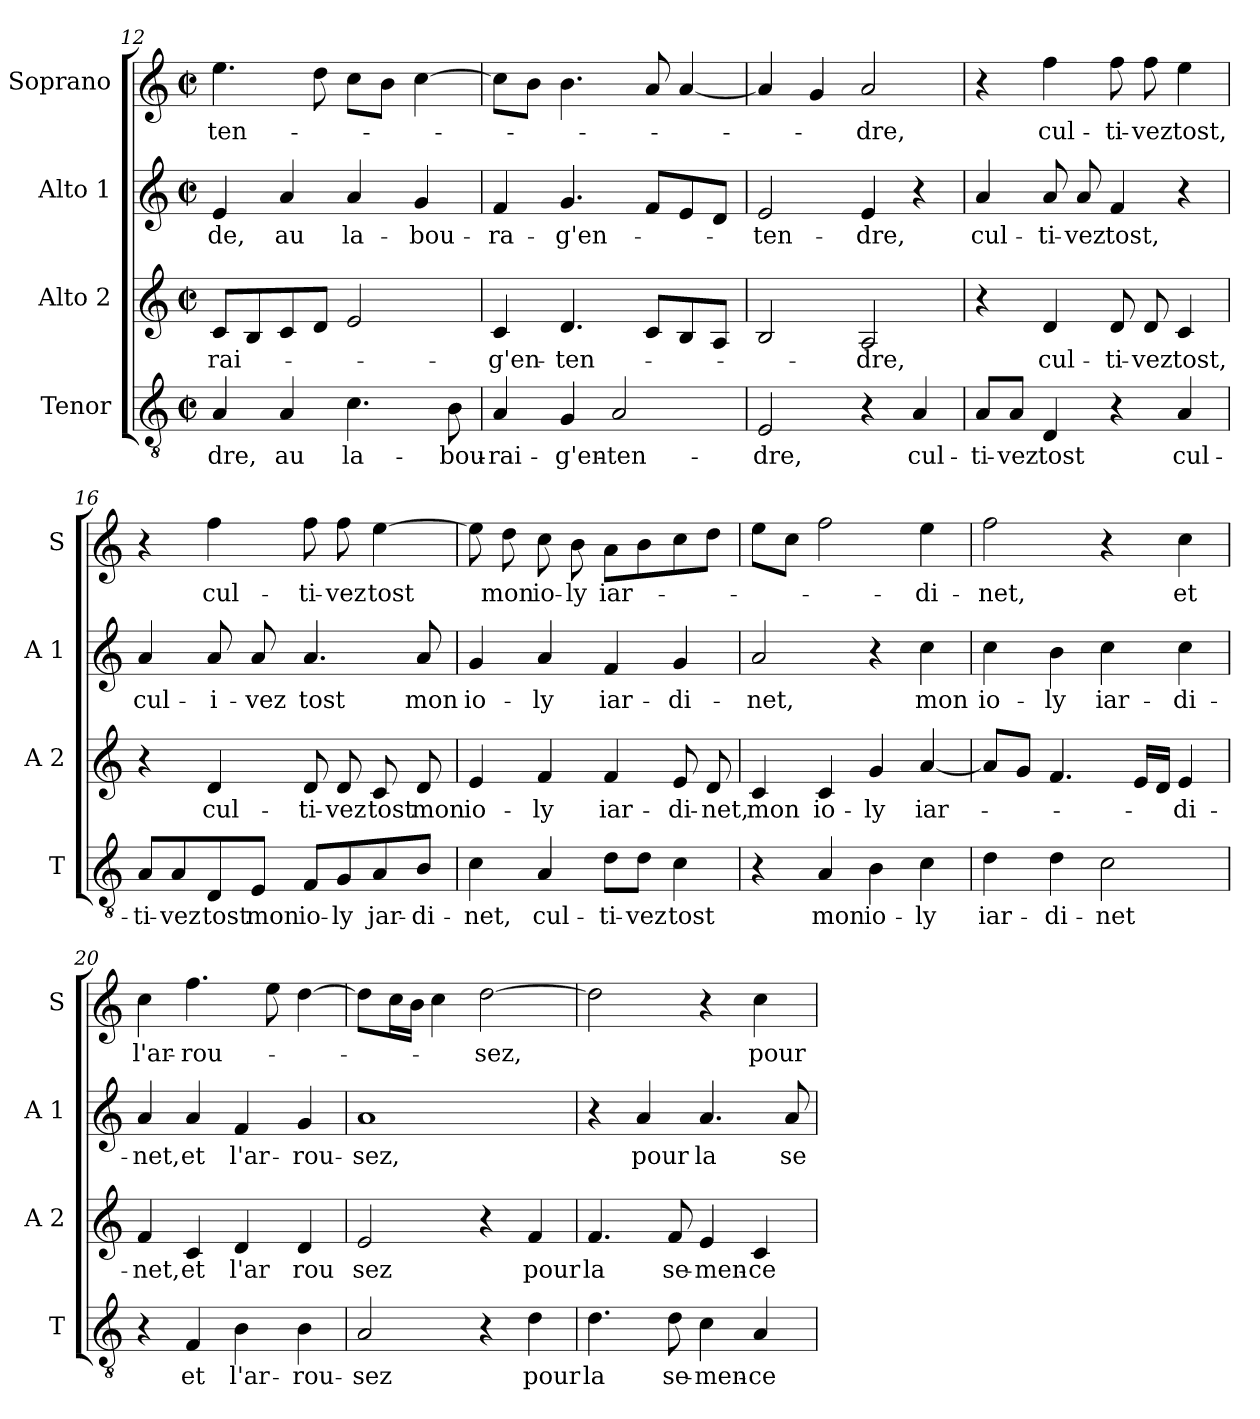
**kern	**text	**kern	**text	**kern	**text	**kern	**text
*part4	*part4	*part3	*part3	*part2	*part2	*part1	*part1
*staff4	*staff4	*staff3	*staff3	*staff2	*staff2	*staff1	*staff1
*I"Tenor	*	*I"Alto 2	*	*I"Alto 1	*	*I"Soprano	*
*I'T	*	*I'A 2	*	*I'A 1	*	*I'S	*
*clefGv2	*	*clefG2	*	*clefG2	*	*clefG2	*
*k[]	*	*k[]	*	*k[]	*	*k[]	*
*C:	*	*C:	*	*C:	*	*C:	*
*M2/2	*	*M2/2	*	*M2/2	*	*M2/2	*
*met(c|)	*	*met(c|)	*	*met(c|)	*	*met(c|)	*
=12	=12	=12	=12	=12	=12	=12	=12
!	!LO:LY:b	!	!LO:LY:b	!	!LO:LY:b	!	!LO:LY:b
4A/	-dre,	8c/L	-rai-	4e/	-de,	4.ee\	-ten-
.	.	8B/	.	.	.	.	.
!	!LO:LY:b	!	!	!	!LO:LY:b	!	!
4A/	au	8c/	.	4a/	au	.	.
.	.	8d/J	.	.	.	8dd\	.
!	!LO:LY:b	!	!	!	!LO:LY:b	!	!
4.c\	la-	2e/	.	4a/	la-	8cc\L	.
.	.	.	.	.	.	8b\J	.
!	!	!	!	!	!LO:LY:b	!	!
.	.	.	.	4g/	-bou-	[4cc\	.
!	!LO:LY:b	!	!	!	!	!	!
8B\	-bou-	.	.	.	.	.	.
=13	=13	=13	=13	=13	=13	=13	=13
!	!LO:LY:b	!	!LO:LY:b	!	!LO:LY:b	!	!
4A/	-rai-	4c/	-g'en-	4f/	-ra-	8cc\L]	.
.	.	.	.	.	.	8b\J	.
!	!LO:LY:b	!	!LO:LY:b	!	!LO:LY:b	!	!
4G/	-g'en-	4.d/	-ten-	4.g/	-g'en-	4.b\	.
!	!LO:LY:b	!	!	!	!	!	!
2A/	-ten-	.	.	.	.	.	.
.	.	8c/L	.	8f/L	.	8a/	.
.	.	8B/	.	8e/	.	[4a/	.
.	.	8A/J	.	8d/J	.	.	.
=14	=14	=14	=14	=14	=14	=14	=14
!	!LO:LY:b	!	!	!	!LO:LY:b	!	!
2E/	-dre,	2B/	.	2e/	-ten-	4a/]	.
.	.	.	.	.	.	4g/	.
!	!	!	!LO:LY:b	!	!LO:LY:b	!	!LO:LY:b
4r	.	2A/	-dre,	4e/	-dre,	2a/	-dre,
!	!LO:LY:b	!	!	!	!	!	!
4A/	cul-	.	.	4r	.	.	.
!!LO:LB:g=z
=15	=15	=15	=15	=15	=15	=15	=15
!	!LO:LY:b	!	!	!	!LO:LY:b	!	!
8A/L	-ti-	4r	.	4a/	cul-	4r	.
!	!LO:LY:b	!	!	!	!	!	!
8A/J	-vez	.	.	.	.	.	.
!	!LO:LY:b	!	!LO:LY:b	!	!LO:LY:b	!	!LO:LY:b
4D/	tost	4d/	cul-	8a/	-ti-	4ff\	cul-
!	!	!	!	!	!LO:LY:b	!	!
.	.	.	.	8a/	-vez	.	.
!	!	!	!LO:LY:b	!	!LO:LY:b	!	!LO:LY:b
4r	.	8d/	-ti-	4f/	tost,	8ff\	-ti-
!	!	!	!LO:LY:b	!	!	!	!LO:LY:b
.	.	8d/	-vez	.	.	8ff\	-vez
!	!LO:LY:b	!	!LO:LY:b	!	!	!	!LO:LY:b
4A/	cul-	4c/	tost,	4r	.	4ee\	tost,
=16	=16	=16	=16	=16	=16	=16	=16
!	!LO:LY:b	!	!	!	!LO:LY:b	!	!
8A/L	-ti-	4r	.	4a/	cul-	4r	.
!	!LO:LY:b	!	!	!	!	!	!
8A/	-vez	.	.	.	.	.	.
!	!LO:LY:b	!	!LO:LY:b	!	!LO:LY:b	!	!LO:LY:b
8D/	tost	4d/	cul-	8a/	-i-	4ff\	cul-
!	!LO:LY:b	!	!	!	!LO:LY:b	!	!
8E/J	mon	.	.	8a/	-vez	.	.
!	!LO:LY:b	!	!LO:LY:b	!	!LO:LY:b	!	!LO:LY:b
8F/L	io-	8d/	-ti-	4.a/	tost	8ff\	-ti-
!	!LO:LY:b	!	!LO:LY:b	!	!	!	!LO:LY:b
8G/	-ly	8d/	-vez	.	.	8ff\	-vez
!	!LO:LY:b	!	!LO:LY:b	!	!	!	!LO:LY:b
8A/	jar-	8c/	tost	.	.	[4ee\	tost
!	!LO:LY:b	!	!LO:LY:b	!	!LO:LY:b	!	!
8B/J	-di-	8d/	mon	8a/	mon	.	.
=17	=17	=17	=17	=17	=17	=17	=17
!	!LO:LY:b	!	!LO:LY:b	!	!LO:LY:b	!	!
4c\	-net,	4e/	io-	4g/	io-	8ee\]	.
!	!	!	!	!	!	!	!LO:LY:b
.	.	.	.	.	.	8dd\	mon
!	!LO:LY:b	!	!LO:LY:b	!	!LO:LY:b	!	!LO:LY:b
4A/	cul-	4f/	-ly	4a/	-ly	8cc\	io-
!	!	!	!	!	!	!	!LO:LY:b
.	.	.	.	.	.	8b\	-ly
!	!LO:LY:b	!	!LO:LY:b	!	!LO:LY:b	!	!LO:LY:b
8d\L	-ti-	4f/	iar-	4f/	iar-	8a\L	iar-
!	!LO:LY:b	!	!	!	!	!	!
8d\J	-vez	.	.	.	.	8b\	.
!	!LO:LY:b	!	!LO:LY:b	!	!LO:LY:b	!	!
4c\	tost	8e/	-di-	4g/	-di-	8cc\	.
!	!	!	!LO:LY:b	!	!	!	!
.	.	8d/	-net,	.	.	8dd\J	.
=18	=18	=18	=18	=18	=18	=18	=18
!	!	!	!LO:LY:b	!	!LO:LY:b	!	!
4r	.	4c/	mon	2a/	-net,	8ee\L	.
.	.	.	.	.	.	8cc\J	.
!	!LO:LY:b	!	!LO:LY:b	!	!	!	!
4A/	mon	4c/	io-	.	.	2ff\	.
!	!LO:LY:b	!	!LO:LY:b	!	!	!	!
4B\	io-	4g/	-ly	4r	.	.	.
!	!LO:LY:b	!	!LO:LY:b	!	!LO:LY:b	!	!LO:LY:b
4c\	-ly	[4a/	iar-	4cc\	mon	4ee\	-di-
!!LO:LB:g=z
=19	=19	=19	=19	=19	=19	=19	=19
!	!LO:LY:b	!	!	!	!LO:LY:b	!	!LO:LY:b
4d\	iar-	8a/L]	.	4cc\	io-	2ff\	-net,
.	.	8g/J	.	.	.	.	.
!	!LO:LY:b	!	!	!	!LO:LY:b	!	!
4d\	-di-	4.f/	.	4b\	-ly	.	.
!	!LO:LY:b	!	!	!	!LO:LY:b	!	!
2c\	-net	.	.	4cc\	iar-	4r	.
.	.	16e/LL	.	.	.	.	.
.	.	16d/JJ	.	.	.	.	.
!	!	!	!LO:LY:b	!	!LO:LY:b	!	!LO:LY:b
.	.	4e/	-di-	4cc\	-di-	4cc\	et
=20	=20	=20	=20	=20	=20	=20	=20
!	!	!	!LO:LY:b	!	!LO:LY:b	!	!LO:LY:b
4r	.	4f/	-net,	4a/	-net,	4cc\	l'ar-
!	!LO:LY:b	!	!LO:LY:b	!	!LO:LY:b	!	!LO:LY:b
4F/	et	4c/	et	4a/	et	4.ff\	-rou-
!	!LO:LY:b	!	!LO:LY:b	!	!LO:LY:b	!	!
4B\	l'ar-	4d/	l'ar	4f/	l'ar-	.	.
.	.	.	.	.	.	8ee\	.
!	!LO:LY:b	!	!LO:LY:b	!	!LO:LY:b	!	!
4B\	-rou-	4d/	rou	4g/	-rou-	[4dd\	.
=21	=21	=21	=21	=21	=21	=21	=21
!	!LO:LY:b	!	!LO:LY:b	!	!LO:LY:b	!	!
2A/	-sez	2e/	sez	1a	-sez,	8dd\L]	.
.	.	.	.	.	.	16cc\L	.
.	.	.	.	.	.	16b\JJ	.
.	.	.	.	.	.	4cc\	.
!	!	!	!	!	!	!	!LO:LY:b
4r	.	4r	.	.	.	[2dd\	-sez,
!	!LO:LY:b	!	!LO:LY:b	!	!	!	!
4d\	pour	4f/	pour	.	.	.	.
=22	=22	=22	=22	=22	=22	=22	=22
!	!LO:LY:b	!	!LO:LY:b	!	!	!	!
4.d\	la	4.f/	la	4r	.	2dd\]	.
!	!	!	!	!	!LO:LY:b	!	!
.	.	.	.	4a/	pour	.	.
!	!LO:LY:b	!	!LO:LY:b	!	!	!	!
8d\	se-	8f/	se-	.	.	.	.
!	!LO:LY:b	!	!LO:LY:b	!	!LO:LY:b	!	!
4c\	-men-	4e/	-men-	4.a/	la	4r	.
!	!LO:LY:b	!	!LO:LY:b	!	!	!	!LO:LY:b
4A/	-ce	4c/	-ce	.	.	4cc\	pour
!	!	!	!	!	!LO:LY:b	!	!
.	.	.	.	8a/	se-	.	.
=	=	=	=	=	=	=	=
*-	*-	*-	*-	*-	*-	*-	*-
